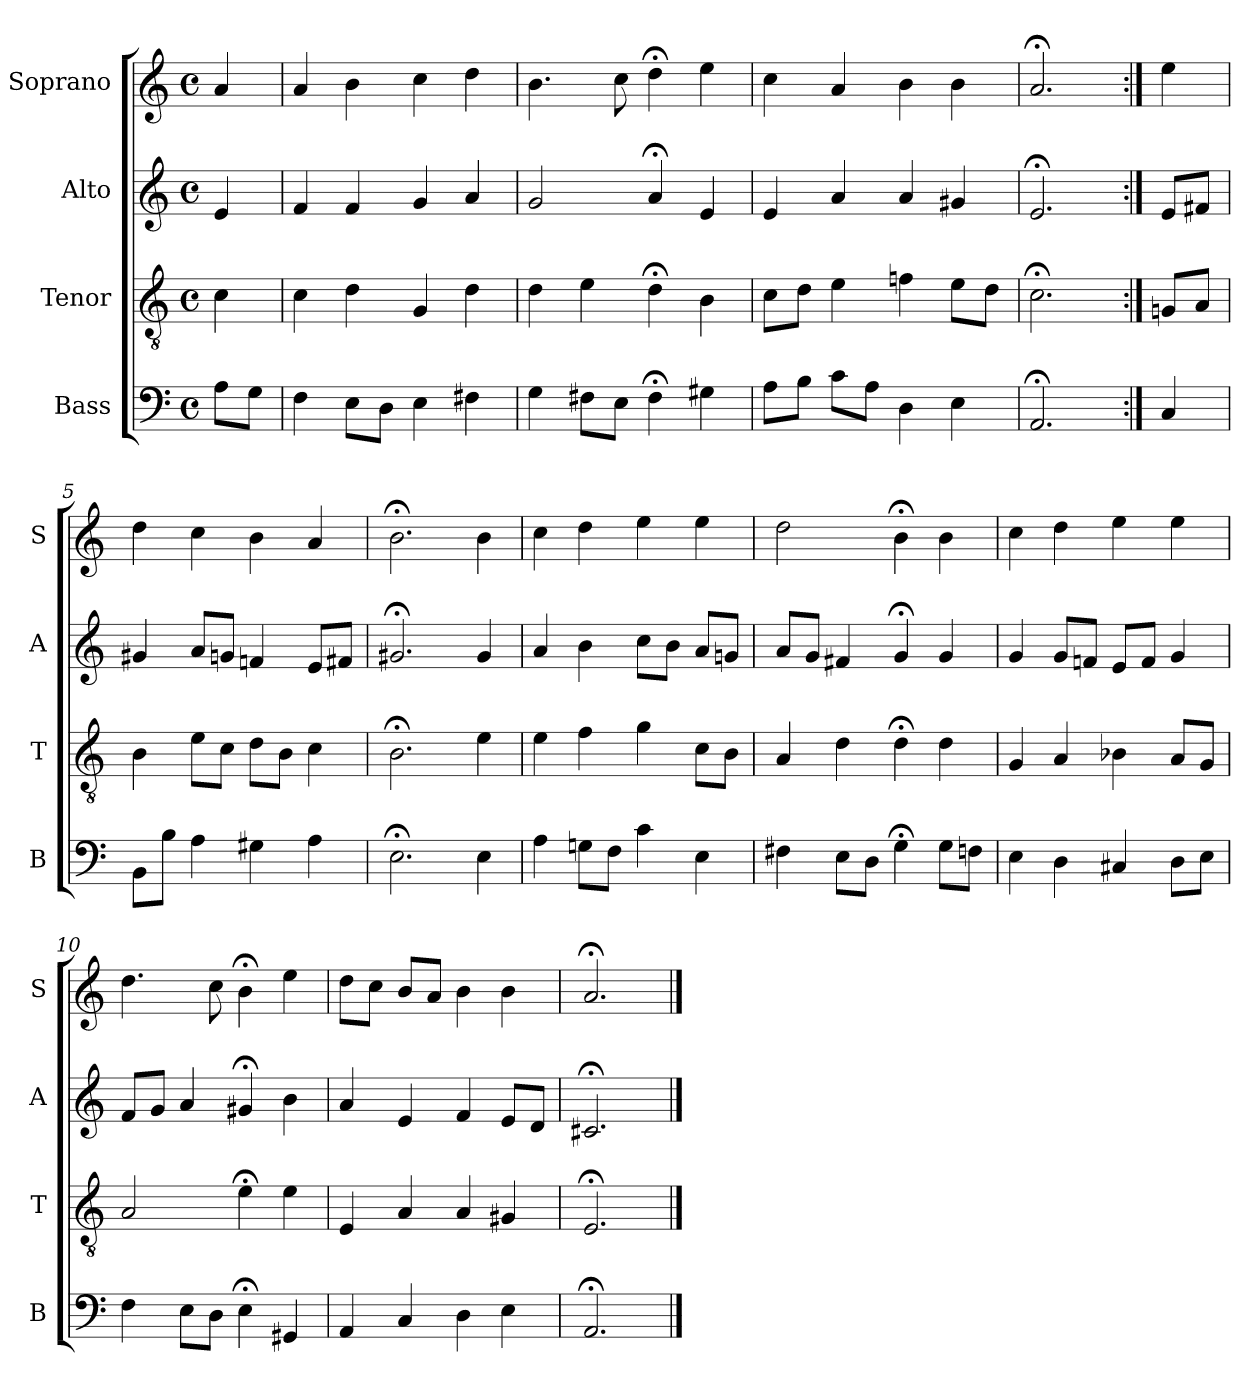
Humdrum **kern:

**kern	**kern	**kern	**kern
*part4	*part3	*part2	*part1
*staff4	*staff3	*staff2	*staff1
*I"Bass	*I"Tenor	*I"Alto	*I"Soprano
*I'B	*I'T	*I'A	*I'S
*clefF4	*clefGv2	*clefG2	*clefG2
*k[]	*k[]	*k[]	*k[]
*a:	*a:	*a:	*a:
*M4/4	*M4/4	*M4/4	*M4/4
*met(c)	*met(c)	*met(c)	*met(c)
*MM100	*MM100	*MM100	*MM100
=	=	=	=
8AL	4c	4e	4a
8GJ	.	.	.
=1	=1	=1	=1
4F	4c	4f	4a
8EL	4d	4f	4b
8DJ	.	.	.
4E	4G	4g	4cc
4F#X	4d	4a	4dd
=2	=2	=2	=2
4G	4d	2g	4.b
8F#XL	4e	.	.
8EJ	.	.	8cc
4F#;<	4d;<	4a;<	4dd;<
4G#X	4B	4e	4ee
=3	=3	=3	=3
8AL	8cL	4e	4cc
8BJ	8dJ	.	.
8cL	4e	4a	4a
8AJ	.	.	.
4D	4fn	4a	4b
4E	8eL	4g#X	4b
.	8dJ	.	.
=4	=4	=4	=4
2.AA;<	2.c;<	2.e;<	2.a;<
=:|!	=:|!	=:|!	=:|!
4C	8GnL	8eL	4ee
.	8AJ	8f#XJ	.
=5	=5	=5	=5
8BBL	4B	4g#X	4dd
8BJ	.	.	.
4A	8eL	8aL	4cc
.	8cJ	8gnJ	.
4G#X	8dL	4fn	4b
.	8BJ	.	.
4A	4c	8eL	4a
.	.	8f#XJ	.
=6	=6	=6	=6
2.E;<	2.B;<	2.g#X;<	2.b;<
4E	4e	4g#	4b
=7	=7	=7	=7
4A	4e	4a	4cc
8GniL	4fi	4bi	4ddi
8FJ	.	.	.
4c	4g	8ccL	4ee
.	.	8bJ	.
4E	8cL	8aL	4ee
.	8BJ	8gnJ	.
=8	=8	=8	=8
4F#X	4A	8aL	2dd
.	.	8gJ	.
8EL	4d	4f#X	.
8DJ	.	.	.
4G;<	4d;<	4g;<	4b;<
8GL	4d	4g	4b
8FnJ	.	.	.
=9	=9	=9	=9
4E	4G	4g	4cc
4D	4A	8gL	4dd
.	.	8fnJ	.
4C#X	4B-X	8eL	4ee
.	.	8fJ	.
8DL	8AL	4g	4ee
8EJ	8GJ	.	.
=10	=10	=10	=10
4F	2A	8fL	4.dd
.	.	8gJ	.
8EL	.	4a	.
8DJ	.	.	8cc
4E;<	4e;<	4g#X;<	4b;<
4GG#X	4e	4b	4ee
=11	=11	=11	=11
4AA	4E	4a	8ddL
.	.	.	8ccJ
4C	4A	4e	8bL
.	.	.	8aJ
4D	4A	4f	4b
4E	4G#X	8eL	4b
.	.	8dJ	.
=12	=12	=12	=12
2.AA;<	2.E;<	2.c#X;<	2.a;<
==	==	==	==
*-	*-	*-	*-
